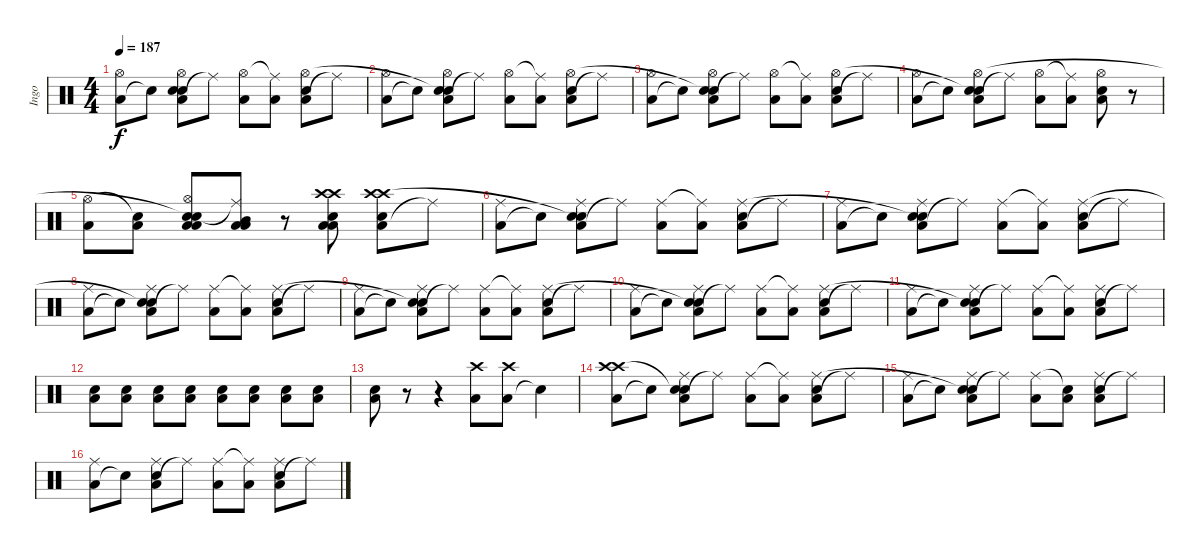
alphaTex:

\track ("Ingo" "Ingo") {instrument percussion}
\staff {score}
\articulation defaults
\ts (4 4)
\tempo 187
\clef neutral
\ks c
("Low Floor Tom (hit)" "Hi-Hat (open)").8{dy f} "Snare (hit)"{t}.8 ("Low Tom (hit)" "Snare (hit) 2" "Snare (hit)"{t} "Hi-Hat (open)").8 "Ride (middle)"{t}.8 ("Low Floor Tom (hit)" "Hi-Hat (open)").8 ("Low Floor Tom (hit)" "Ride (middle)"{t}).8 ("Low Tom (hit)" "Snare (hit) 2" "Hi-Hat (open)").8 "Ride (middle)"{t}.8 |
("Low Floor Tom (hit)" "Hi-Hat (open)").8 "Snare (hit)"{t}.8 ("Low Tom (hit)" "Snare (hit) 2" "Snare (hit)"{t} "Hi-Hat (open)").8 "Ride (middle)"{t}.8 ("Low Floor Tom (hit)" "Hi-Hat (open)").8 ("Low Floor Tom (hit)" "Ride (middle)"{t}).8 ("Low Tom (hit)" "Snare (hit) 2" "Hi-Hat (open)").8 "Ride (middle)"{t}.8 |
("Low Floor Tom (hit)" "Hi-Hat (open)").8 "Snare (hit)"{t}.8 ("Low Tom (hit)" "Snare (hit) 2" "Snare (hit)"{t} "Hi-Hat (open)").8 "Ride (middle)"{t}.8 ("Low Floor Tom (hit)" "Hi-Hat (open)").8 ("Low Floor Tom (hit)" "Ride (middle)"{t}).8 ("Low Tom (hit)" "Snare (hit) 2" "Hi-Hat (open)").8 "Ride (middle)"{t}.8 |
("Low Floor Tom (hit)" "Hi-Hat (open)").8 "Snare (hit)"{t}.8 ("Low Tom (hit)" "Snare (hit) 2" "Snare (hit)"{t} "Hi-Hat (open)").8 "Ride (middle)"{t}.8 ("Low Floor Tom (hit)" "Hi-Hat (open)").8 ("Low Floor Tom (hit)" "Ride (middle)"{t}).8 ("Low Tom (hit)" "Snare (hit) 2" "Hi-Hat (open)").8 r.8 |
("Low Floor Tom (hit)" "Hi-Hat (open)").8 ("Low Floor Tom (hit)" "Snare (hit)"{t}).8 ("Low Floor Tom (hit)" "Low Tom (hit)" "Snare (hit) 2" "Snare (hit)"{t} "Hi-Hat (open)").8 ("Low Floor Tom (hit)" "Low Tom (hit)" "Mid Tom (hit)" "Ride (middle)"{t}).8 r.8 ("Low Floor Tom (hit)" "Low Tom (hit)" "Snare (hit) 2" "Crash high (hit)" "Crash high (hit)").8 ("Low Tom (hit)" "Snare (hit) 2" "Crash high (hit)" "Crash high (hit)").8 "Ride (middle)"{t}.8 |
("Low Floor Tom (hit)" "Ride (middle)").8 "Snare (hit)"{t}.8 ("Low Tom (hit)" "Snare (hit) 2" "Snare (hit)"{t} "Ride (middle)").8 "Ride (middle)"{t}.8 ("Low Floor Tom (hit)" "Ride (middle)").8 ("Low Floor Tom (hit)" "Ride (middle)"{t}).8 ("Low Tom (hit)" "Snare (hit) 2" "Ride (middle)").8 "Ride (middle)"{t}.8 |
("Low Floor Tom (hit)" "Ride (middle)").8 "Snare (hit)"{t}.8 ("Low Tom (hit)" "Snare (hit) 2" "Snare (hit)"{t} "Ride (middle)").8 "Ride (middle)"{t}.8 ("Low Floor Tom (hit)" "Ride (middle)").8 ("Low Floor Tom (hit)" "Ride (middle)"{t}).8 ("Low Tom (hit)" "Snare (hit) 2" "Ride (middle)").8 "Ride (middle)"{t}.8 |
("Low Floor Tom (hit)" "Ride (middle)").8 "Snare (hit)"{t}.8 ("Low Tom (hit)" "Snare (hit) 2" "Snare (hit)"{t} "Ride (middle)").8 "Ride (middle)"{t}.8 ("Low Floor Tom (hit)" "Ride (middle)").8 ("Low Floor Tom (hit)" "Ride (middle)"{t}).8 ("Low Tom (hit)" "Snare (hit) 2" "Ride (middle)").8 "Ride (middle)"{t}.8 |
("Low Floor Tom (hit)" "Ride (middle)").8 "Snare (hit)"{t}.8 ("Low Tom (hit)" "Snare (hit) 2" "Snare (hit)"{t} "Ride (middle)").8 "Ride (middle)"{t}.8 ("Low Floor Tom (hit)" "Ride (middle)").8 ("Low Floor Tom (hit)" "Ride (middle)"{t}).8 ("Low Tom (hit)" "Snare (hit) 2" "Ride (middle)").8 "Ride (middle)"{t}.8 |
("Low Floor Tom (hit)" "Ride (middle)").8 "Snare (hit)"{t}.8 ("Low Tom (hit)" "Snare (hit) 2" "Snare (hit)"{t} "Ride (middle)").8 "Ride (middle)"{t}.8 ("Low Floor Tom (hit)" "Ride (middle)").8 ("Low Floor Tom (hit)" "Ride (middle)"{t}).8 ("Low Tom (hit)" "Snare (hit) 2" "Ride (middle)").8 "Ride (middle)"{t}.8 |
("Low Floor Tom (hit)" "Ride (middle)").8 "Snare (hit)"{t}.8 ("Low Tom (hit)" "Snare (hit) 2" "Snare (hit)"{t} "Ride (middle)").8 "Ride (middle)"{t}.8 ("Low Floor Tom (hit)" "Ride (middle)").8 ("Low Floor Tom (hit)" "Ride (middle)"{t}).8 ("Low Tom (hit)" "Snare (hit) 2" "Ride (middle)").8 "Ride (middle)"{t}.8 |
("Low Tom (hit)" "Snare (hit) 2").8 ("Low Tom (hit)" "Snare (hit) 2").8 ("Low Tom (hit)" "Snare (hit) 2").8 ("Low Tom (hit)" "Snare (hit) 2").8 ("Low Tom (hit)" "Snare (hit) 2").8 ("Low Tom (hit)" "Snare (hit) 2").8 ("Low Tom (hit)" "Snare (hit) 2").8 ("Low Tom (hit)" "Snare (hit) 2").8 |
("Low Tom (hit)" "Snare (hit) 2").8 r.8 r.4 ("Low Floor Tom (hit)" "Crash high (hit)").8 ("Low Tom (hit)" "Crash high (hit)").8 "Snare (hit)"{t}.4 |
("Low Floor Tom (hit)" "Crash high (hit)" "Crash high (hit)").8 "Snare (hit)"{t}.8 ("Low Tom (hit)" "Snare (hit) 2" "Snare (hit)"{t} "Ride (middle)").8 "Ride (middle)"{t}.8 ("Low Floor Tom (hit)" "Ride (middle)").8 ("Low Floor Tom (hit)" "Ride (middle)"{t}).8 ("Low Tom (hit)" "Snare (hit) 2" "Ride (middle)").8 "Ride (middle)"{t}.8 |
("Low Floor Tom (hit)" "Ride (middle)").8 "Snare (hit)"{t}.8 ("Low Tom (hit)" "Snare (hit) 2" "Snare (hit)"{t} "Ride (middle)").8 "Ride (middle)"{t}.8 ("Low Floor Tom (hit)" "Ride (middle)").8 ("Low Floor Tom (hit)" "Snare (hit)"{t}).8 ("Low Tom (hit)" "Snare (hit) 2" "Ride (middle)").8 "Ride (middle)"{t}.8 |
("Low Floor Tom (hit)" "Ride (middle)").8 "Snare (hit)"{t}.8 ("Low Tom (hit)" "Snare (hit) 2" "Ride (middle)").8 "Ride (middle)"{t}.8 ("Low Floor Tom (hit)" "Ride (middle)").8 ("Low Floor Tom (hit)" "Ride (middle)"{t}).8 ("Low Tom (hit)" "Snare (hit) 2" "Ride (middle)").8 "Ride (middle)"{t}.8
